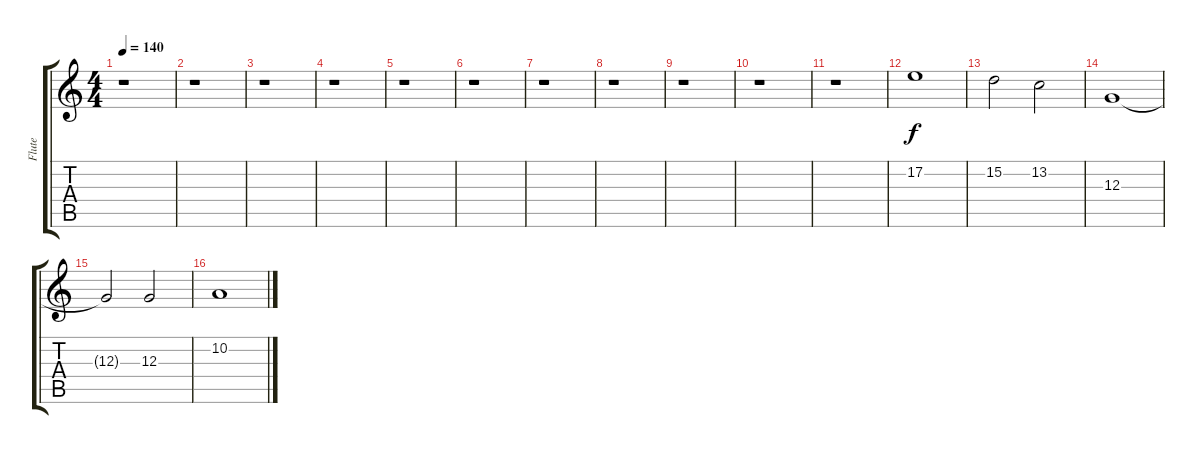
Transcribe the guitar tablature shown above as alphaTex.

\track ("Flute" "Flute") {instrument flute}
\staff {score tabs}
\tuning (E4 B3 G3 D3 A2 E2) {hide}
\ts (4 4)
\tempo 140
\clef g2
\ks c
r.1{dy f} |
r.1 |
r.1 |
r.1 |
r.1 |
r.1 |
r.1 |
r.1 |
r.1 |
r.1 |
r.1 |
17.2.1{volume 10} |
15.2.2 13.2.2 |
12.3.1 |
12.3{t}.2 12.3.2{volume 0} |
10.2.1
